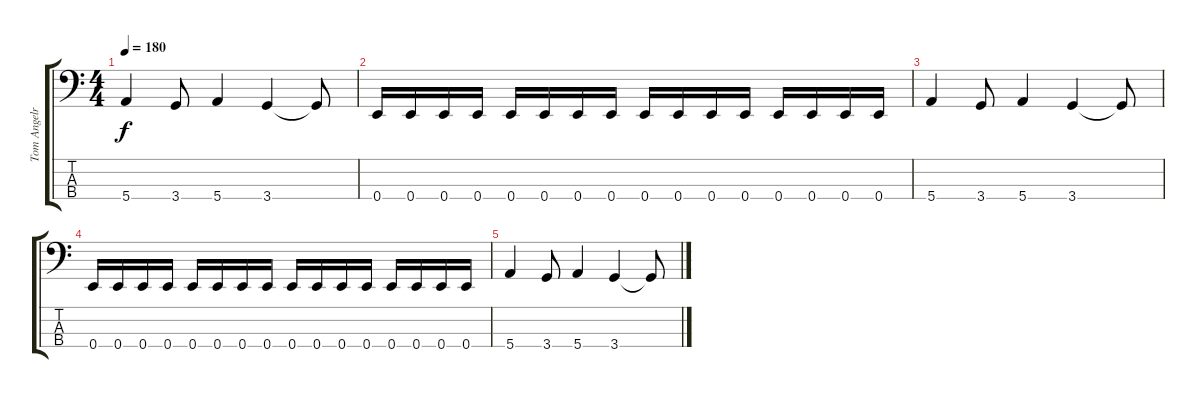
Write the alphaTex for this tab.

\track ("Tom Angelripper (Bass and Vocals)" "Tom Angelr") {instrument electricbasspick}
\staff {score tabs}
\tuning (G2 D2 A1 E1) {hide}
\ts (4 4)
\tempo 180
\clef f4
\ks c
5.4.4{dy f} 3.4.8 5.4.4 3.4.4 3.4{t}.8 |
0.4.16 0.4.16 0.4.16 0.4.16 0.4.16 0.4.16 0.4.16 0.4.16 0.4.16 0.4.16 0.4.16 0.4.16 0.4.16 0.4.16 0.4.16 0.4.16 |
5.4.4 3.4.8 5.4.4 3.4.4 3.4{t}.8 |
0.4.16 0.4.16 0.4.16 0.4.16 0.4.16 0.4.16 0.4.16 0.4.16 0.4.16 0.4.16 0.4.16 0.4.16 0.4.16 0.4.16 0.4.16 0.4.16 |
5.4.4 3.4.8 5.4.4 3.4.4 3.4{t}.8
